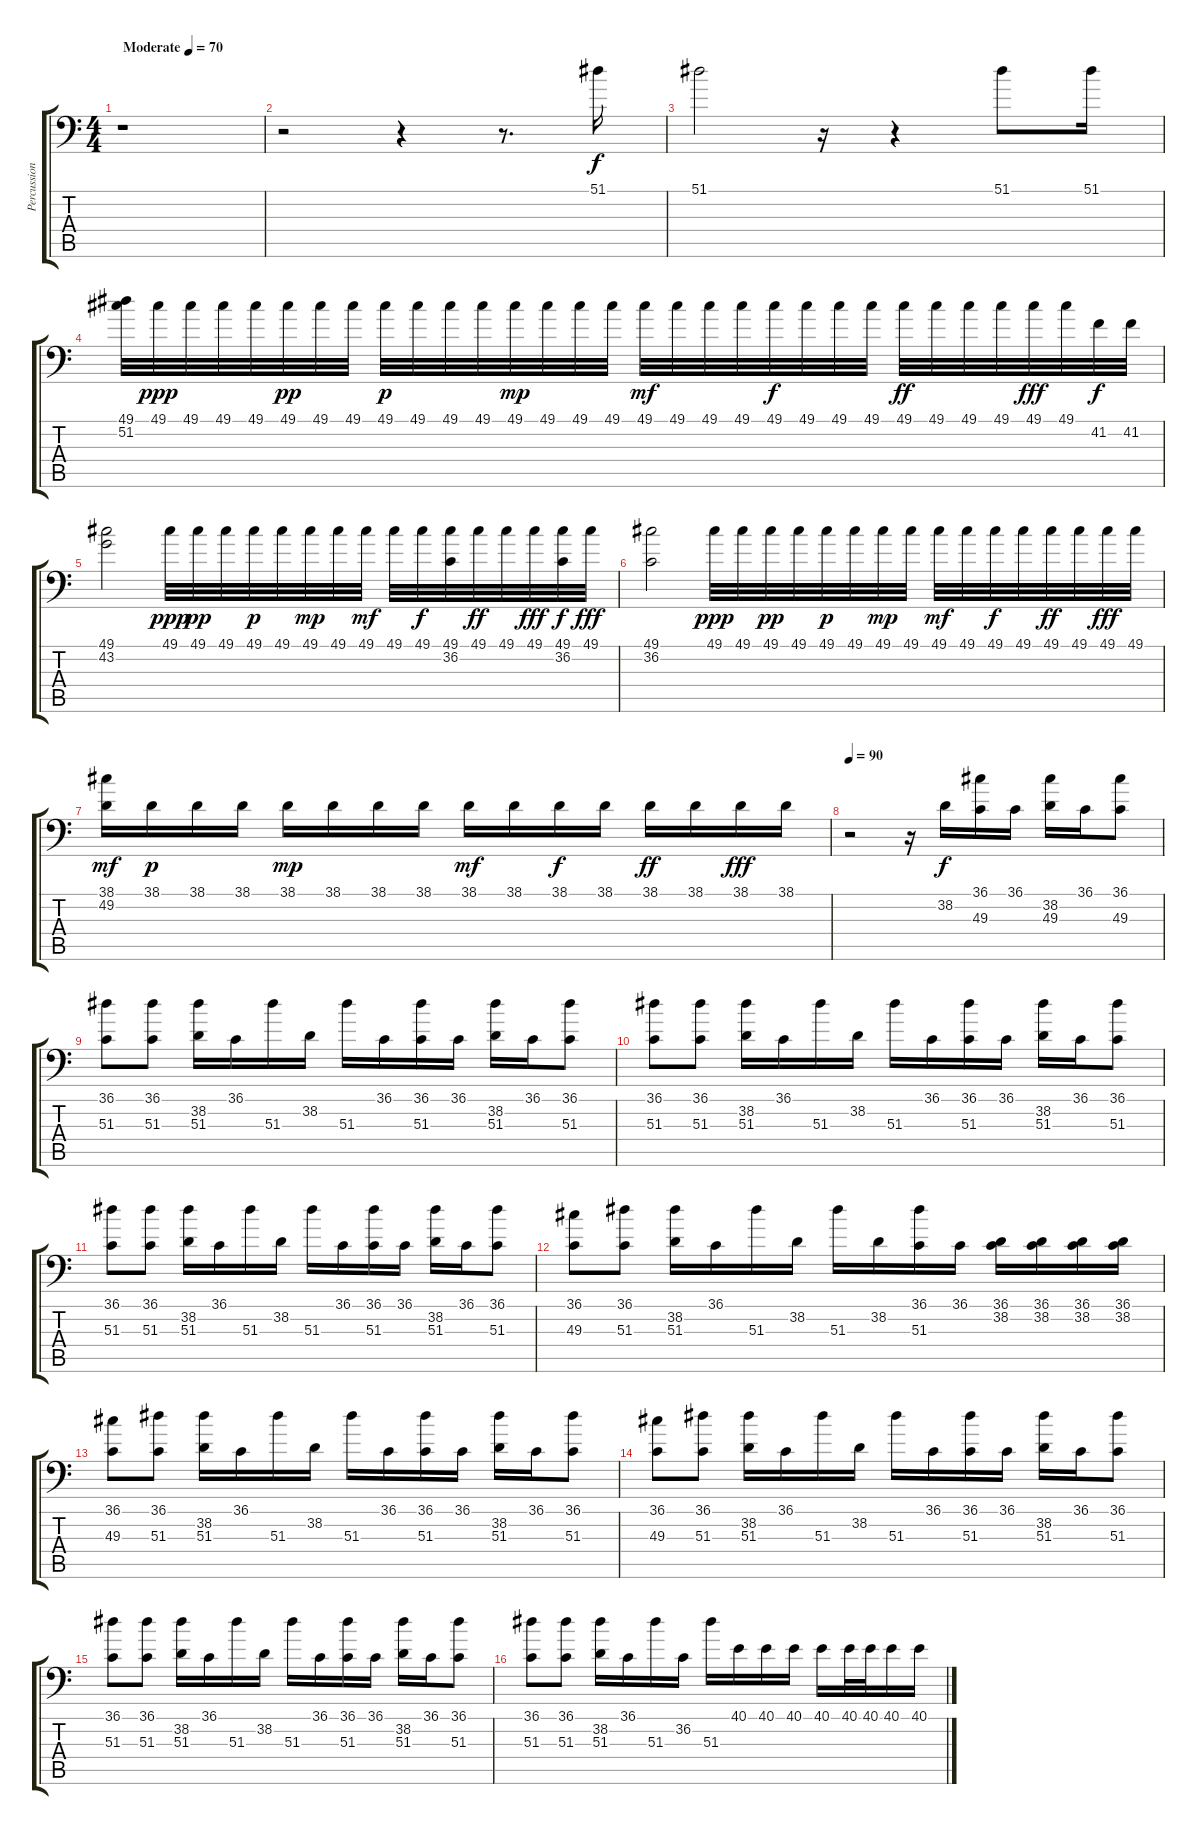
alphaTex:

\track ("Percussion" "Percussion") {instrument acousticgrandpiano}
\staff {score tabs}
\tuning (C-1 C-1 C-1 C-1 C-1 C-1) {hide}
\ts (4 4)
\tempo (70 "Moderate")
\clef f4
\ks c
r.1{dy f instrument acousticgrandpiano} |
r.2 r.4 r.8{d} 51.1.16 |
51.1.2 r.16 r.4 51.1.8 51.1.16 |
(49.1 51.2).32 49.1.32{dy ppp} 49.1.32 49.1.32 49.1.32 49.1.32{dy pp} 49.1.32 49.1.32 49.1.32{dy p} 49.1.32 49.1.32 49.1.32 49.1.32{dy mp} 49.1.32 49.1.32 49.1.32 49.1.32{dy mf} 49.1.32 49.1.32 49.1.32 49.1.32{dy f} 49.1.32 49.1.32 49.1.32 49.1.32{dy ff} 49.1.32 49.1.32 49.1.32 49.1.32{dy fff} 49.1.32 41.2.32{dy f} 41.2.32 |
(49.1 43.2).2 49.1.32{dy ppp} 49.1.32{dy pp} 49.1.32 49.1.32{dy p} 49.1.32 49.1.32{dy mp} 49.1.32 49.1.32{dy mf} 49.1.32 49.1.32{dy f} (49.1 36.2).32 49.1.32{dy ff} 49.1.32 49.1.32{dy fff} (49.1 36.2).32{dy f} 49.1.32{dy fff} |
(49.1 36.2).2 49.1.32{dy ppp} 49.1.32 49.1.32{dy pp} 49.1.32 49.1.32{dy p} 49.1.32 49.1.32{dy mp} 49.1.32 49.1.32{dy mf} 49.1.32 49.1.32{dy f} 49.1.32 49.1.32{dy ff} 49.1.32 49.1.32{dy fff} 49.1.32 |
(38.1 49.2).16{dy mf} 38.1.16{dy p} 38.1.16 38.1.16 38.1.16{dy mp} 38.1.16 38.1.16 38.1.16 38.1.16{dy mf} 38.1.16 38.1.16{dy f} 38.1.16 38.1.16{dy ff} 38.1.16 38.1.16{dy fff} 38.1.16 |
\tempo 90
r.2 r.16 38.2.16{dy f} (36.1 49.3).16 36.1.16 (38.2 49.3).16 36.1.16 (36.1 49.3).8 |
(36.1 51.3).8 (36.1 51.3).8 (38.2 51.3).16 36.1.16 51.3.16 38.2.16 51.3.16 36.1.16 (36.1 51.3).16 36.1.16 (38.2 51.3).16 36.1.16 (36.1 51.3).8 |
(36.1 51.3).8 (36.1 51.3).8 (38.2 51.3).16 36.1.16 51.3.16 38.2.16 51.3.16 36.1.16 (36.1 51.3).16 36.1.16 (38.2 51.3).16 36.1.16 (36.1 51.3).8 |
(36.1 51.3).8 (36.1 51.3).8 (38.2 51.3).16 36.1.16 51.3.16 38.2.16 51.3.16 36.1.16 (36.1 51.3).16 36.1.16 (38.2 51.3).16 36.1.16 (36.1 51.3).8 |
(36.1 49.3).8 (36.1 51.3).8 (38.2 51.3).16 36.1.16 51.3.16 38.2.16 51.3.16 38.2.16 (36.1 51.3).16 36.1.16 (36.1 38.2).16 (36.1 38.2).16 (36.1 38.2).16 (36.1 38.2).16 |
(36.1 49.3).8 (36.1 51.3).8 (38.2 51.3).16 36.1.16 51.3.16 38.2.16 51.3.16 36.1.16 (36.1 51.3).16 36.1.16 (38.2 51.3).16 36.1.16 (36.1 51.3).8 |
(36.1 49.3).8 (36.1 51.3).8 (38.2 51.3).16 36.1.16 51.3.16 38.2.16 51.3.16 36.1.16 (36.1 51.3).16 36.1.16 (38.2 51.3).16 36.1.16 (36.1 51.3).8 |
(36.1 51.3).8 (36.1 51.3).8 (38.2 51.3).16 36.1.16 51.3.16 38.2.16 51.3.16 36.1.16 (36.1 51.3).16 36.1.16 (38.2 51.3).16 36.1.16 (36.1 51.3).8 |
(36.1 51.3).8 (36.1 51.3).8 (38.2 51.3).16 36.1.16 51.3.16 36.2.16 51.3.16 40.1.16 40.1.16 40.1.16 40.1.16 40.1.32 40.1.32 40.1.16 40.1.16
